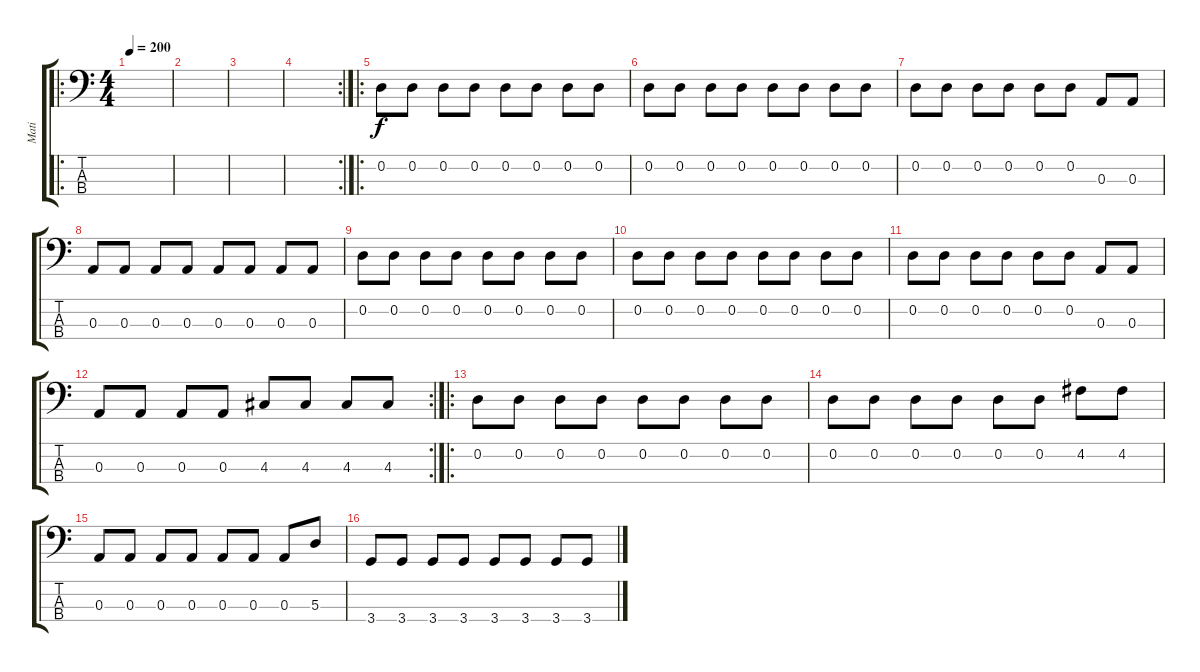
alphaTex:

\track ("Mati" "Mati") {instrument electricbasspick}
\staff {score tabs}
\tuning (G2 D2 A1 E1) {hide}
\ro
\ts (4 4)
\tempo 200
\clef f4
\ks c
|
|
|
\rc 2
|
\ro
0.2.8 0.2.8 0.2.8 0.2.8 0.2.8 0.2.8 0.2.8 0.2.8 |
0.2.8 0.2.8 0.2.8 0.2.8 0.2.8 0.2.8 0.2.8 0.2.8 |
0.2.8 0.2.8 0.2.8 0.2.8 0.2.8 0.2.8 0.3.8 0.3.8 |
0.3.8 0.3.8 0.3.8 0.3.8 0.3.8 0.3.8 0.3.8 0.3.8 |
0.2.8 0.2.8 0.2.8 0.2.8 0.2.8 0.2.8 0.2.8 0.2.8 |
0.2.8 0.2.8 0.2.8 0.2.8 0.2.8 0.2.8 0.2.8 0.2.8 |
0.2.8 0.2.8 0.2.8 0.2.8 0.2.8 0.2.8 0.3.8 0.3.8 |
\rc 2
0.3.8 0.3.8 0.3.8 0.3.8 4.3.8 4.3.8 4.3.8 4.3.8 |
\ro
0.2.8 0.2.8 0.2.8 0.2.8 0.2.8 0.2.8 0.2.8 0.2.8 |
0.2.8 0.2.8 0.2.8 0.2.8 0.2.8 0.2.8 4.2.8 4.2.8 |
0.3.8 0.3.8 0.3.8 0.3.8 0.3.8 0.3.8 0.3.8 5.3.8 |
3.4.8 3.4.8 3.4.8 3.4.8 3.4.8 3.4.8 3.4.8 3.4.8
